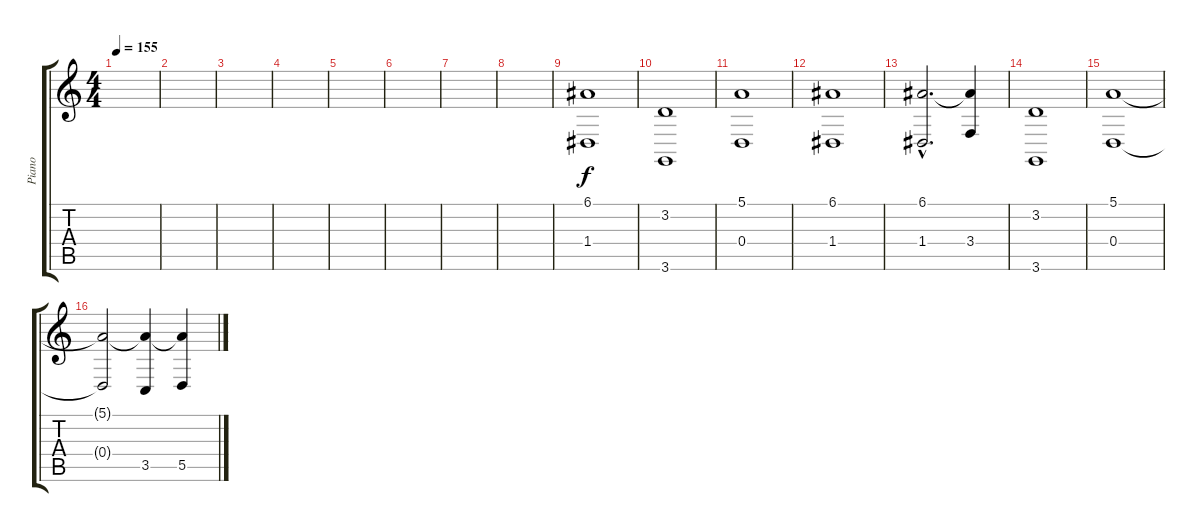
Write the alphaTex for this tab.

\track ("Piano" "Piano") {instrument brightacousticpiano}
\staff {score tabs}
\tuning (E4 B3 G3 D3 A2 E2) {hide}
\ts (4 4)
\tempo 155
\clef g2
\ks c
|
|
|
|
|
|
|
|
(6.1 1.4).1 |
(3.2 3.6).1 |
(5.1 0.4).1 |
(6.1 1.4).1 |
(6.1{hac} 1.4{hac}).2{d} (6.1{t} 3.4).4 |
(3.2 3.6).1 |
(5.1 0.4).1 |
(5.1{t} 0.4{t}).2 (5.1{t} 3.5).4 (5.1{t} 5.5).4
